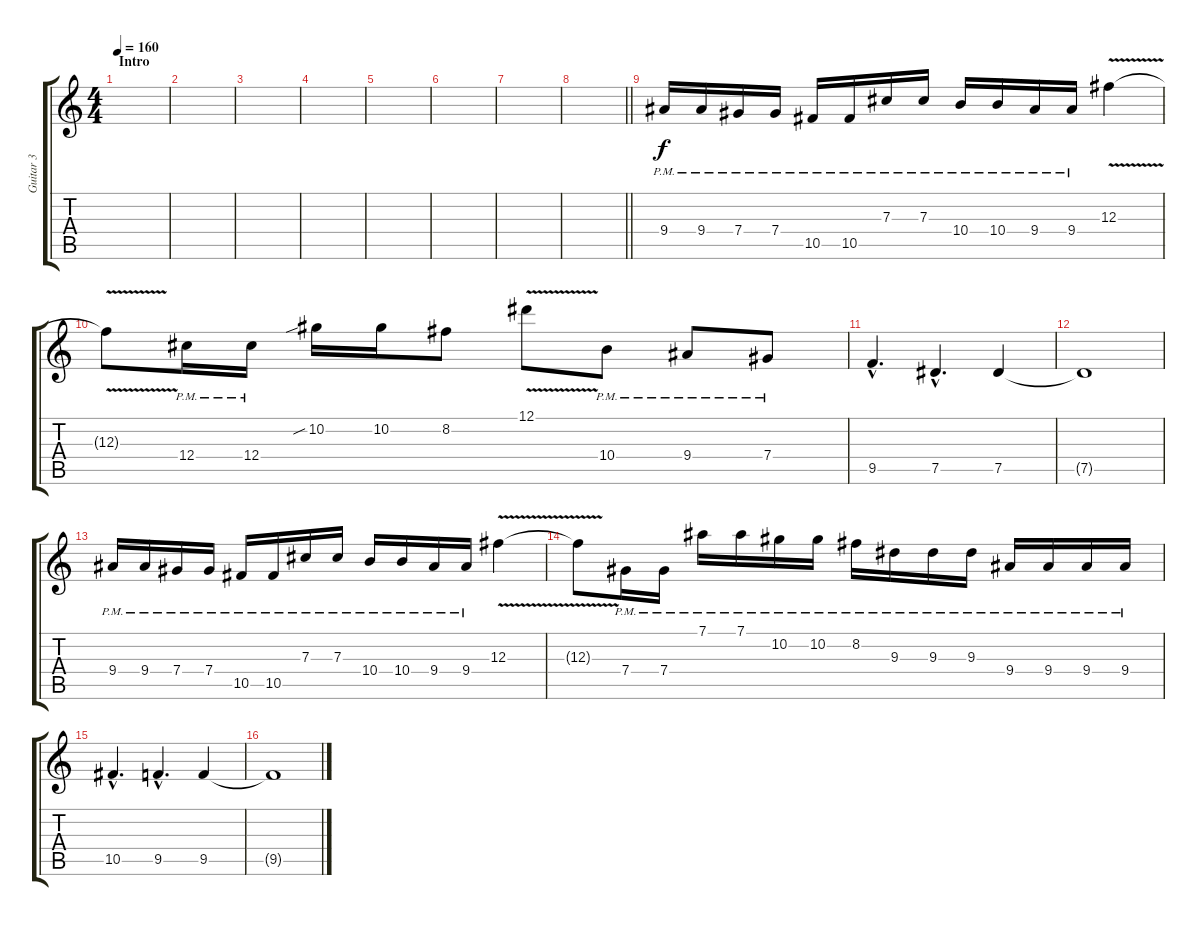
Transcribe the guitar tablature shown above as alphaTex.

\track ("Guitar 3" "Guitar 3") {instrument distortionguitar}
\staff {score tabs}
\tuning (Eb4 Bb3 Gb3 Db3 Ab2 Eb2) {hide}
\ts (4 4)
\section ("" "Intro")
\tempo 160
\clef g2
\ks c
|
|
|
|
|
|
|
\barLineRight lightlight
|
9.4{pm}.16 9.4{pm}.16 7.4{pm}.16 7.4{pm}.16 10.5{pm}.16 10.5{pm}.16 7.3{pm}.16 7.3{pm}.16 10.4{pm}.16 10.4{pm}.16 9.4{pm}.16 9.4{pm}.16 12.3{v}.4 |
12.3{t}.8 12.4{pm}.16 12.4{pm}.16 10.2{sib}.16 10.2.16 8.2.8 12.1{v}.8 10.4{pm}.8 9.4{pm}.8 7.4{pm}.8 |
9.5{hac}.4{d} 7.5{hac}.4{d} 7.5.4 |
7.5{t}.1 |
9.4{pm}.16 9.4{pm}.16 7.4{pm}.16 7.4{pm}.16 10.5{pm}.16 10.5{pm}.16 7.3{pm}.16 7.3{pm}.16 10.4{pm}.16 10.4{pm}.16 9.4{pm}.16 9.4{pm}.16 12.3{v}.4 |
12.3{t}.8 7.4{pm}.16 7.4{pm}.16 7.1{pm}.16 7.1{pm}.16 10.2{pm}.16 10.2{pm}.16 8.2{pm}.16 9.3{pm}.16 9.3{pm}.16 9.3{pm}.16 9.4{pm}.16 9.4{pm}.16 9.4{pm}.16 9.4{pm}.16 |
10.5{hac}.4{d} 9.5{hac}.4{d} 9.5.4 |
9.5{t}.1
